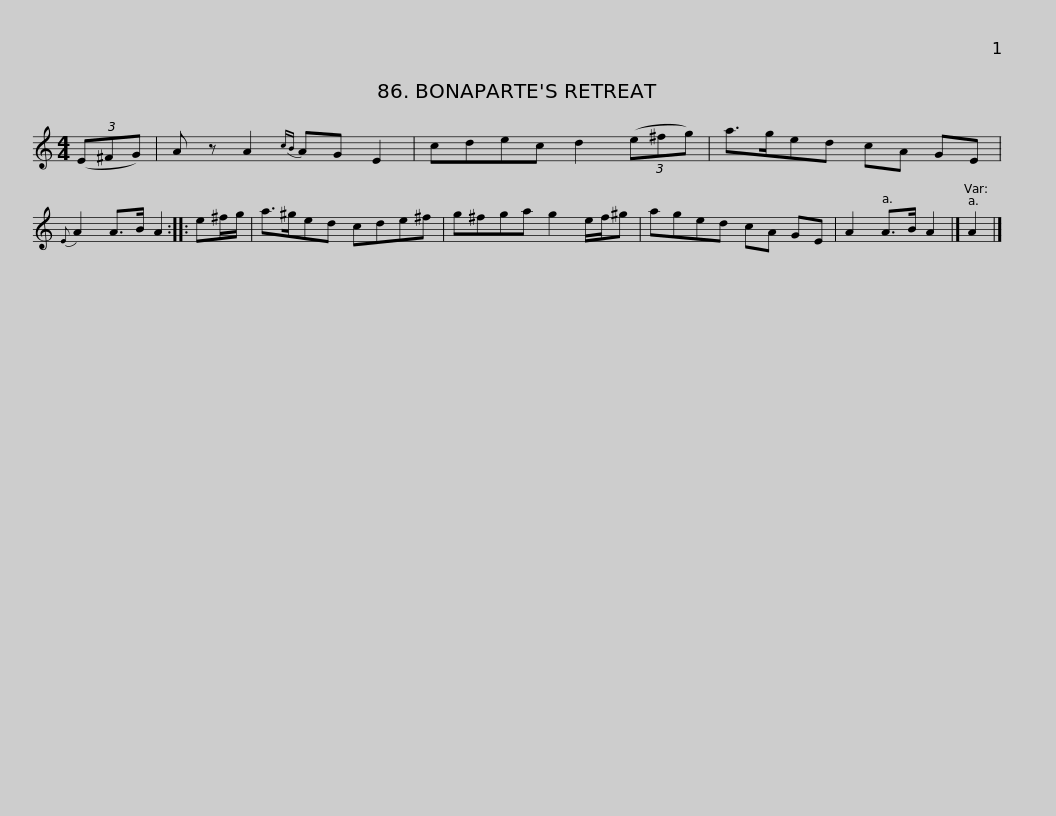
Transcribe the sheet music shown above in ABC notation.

X:1
L:1/8
M:4/4
I:linebreak $
K:C
V:1 treble
V:1
 (3(E^FG) | A z A2{cB} AG E2 | cdec d2 (3(e^fg) | a>ged cA GE |{E} A2 A>B A2 :: %5
 e^f/g/ |$ a>^ged cde^f | g^fga g2 e/f/^g | aged cA GE | A2 A>B A2 |] %10
 A2 |] %11
